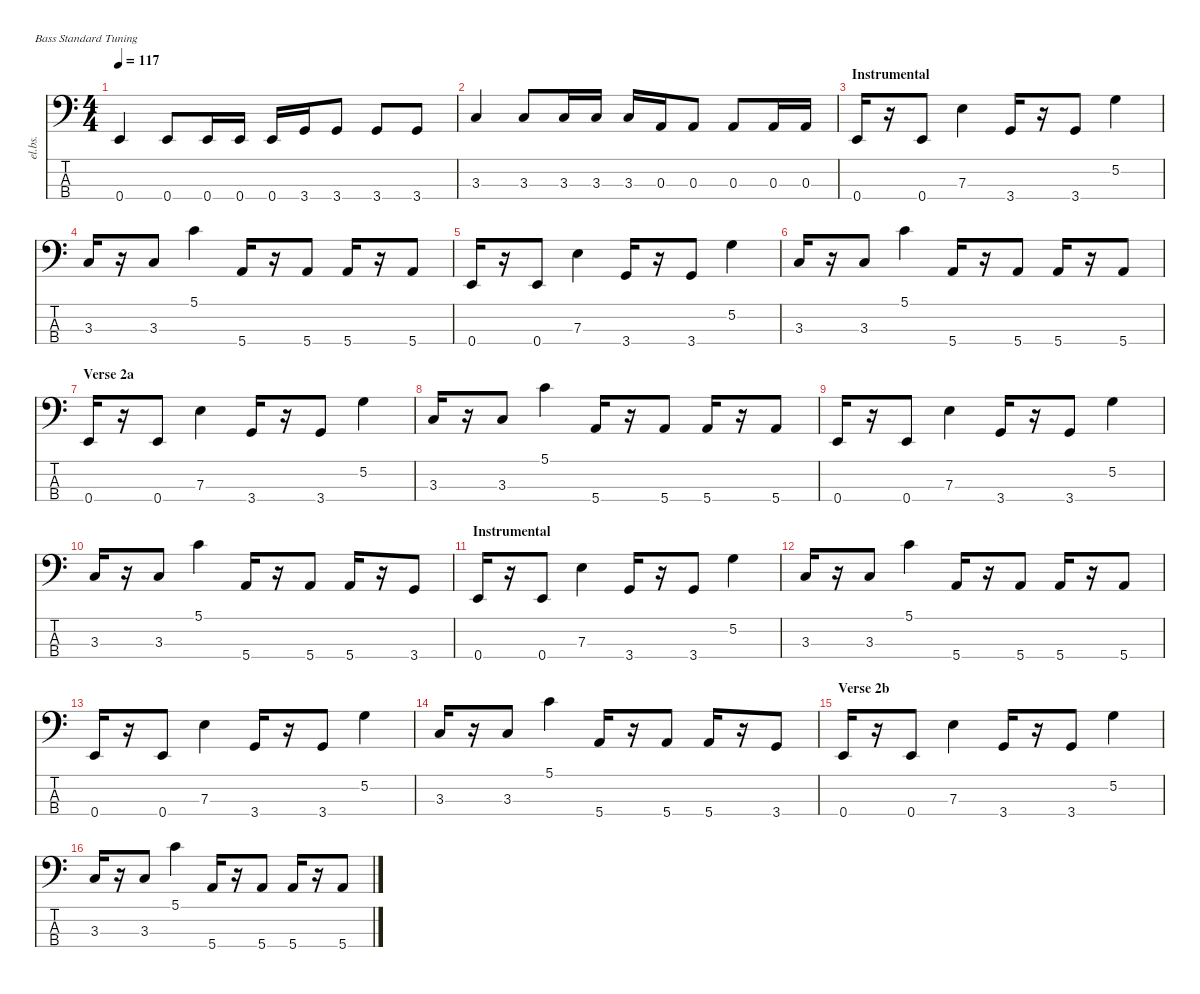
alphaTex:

\defaultSystemsLayout 4
\hideDynamics
\bracketExtendMode nobrackets
\otherSystemsTrackNameOrientation horizontal
\track ("Bass" "el.bs.") {instrument electricbasspick}
\staff {score tabs}
\tuning (G2 D2 A1 E1)
\ts (4 4)
\tempo 117
\clef f4
\ks c
0.4.4{dy mf} 0.4.8 0.4.16 0.4.16 0.4.16 3.4.16 3.4.8 3.4.8 3.4.8 |
3.3.4 3.3.8 3.3.16 3.3.16 3.3.16 0.3.16 0.3.8 0.3.8 0.3.16 0.3.16 |
\section ("" "Instrumental")
0.4.16 r.16 0.4.8 7.3.4 3.4.16 r.16 3.4.8 5.2.4 |
3.3.16 r.16 3.3.8 5.1.4 5.4.16 r.16 5.4.8 5.4.16 r.16 5.4.8 |
0.4.16 r.16 0.4.8 7.3.4 3.4.16 r.16 3.4.8 5.2.4 |
3.3.16 r.16 3.3.8 5.1.4 5.4.16 r.16 5.4.8 5.4.16 r.16 5.4.8 |
\section ("" "Verse 2a")
0.4.16 r.16 0.4.8 7.3.4 3.4.16 r.16 3.4.8 5.2.4 |
3.3.16 r.16 3.3.8 5.1.4 5.4.16 r.16 5.4.8 5.4.16 r.16 5.4.8 |
0.4.16 r.16 0.4.8 7.3.4 3.4.16 r.16 3.4.8 5.2.4 |
3.3.16 r.16 3.3.8 5.1.4 5.4.16 r.16 5.4.8 5.4.16 r.16 3.4.8 |
\section ("" "Instrumental")
0.4.16 r.16 0.4.8 7.3.4 3.4.16 r.16 3.4.8 5.2.4 |
3.3.16 r.16 3.3.8 5.1.4 5.4.16 r.16 5.4.8 5.4.16 r.16 5.4.8 |
0.4.16 r.16 0.4.8 7.3.4 3.4.16 r.16 3.4.8 5.2.4 |
3.3.16 r.16 3.3.8 5.1.4 5.4.16 r.16 5.4.8 5.4.16 r.16 3.4.8 |
\section ("" "Verse 2b")
0.4.16 r.16 0.4.8 7.3.4 3.4.16 r.16 3.4.8 5.2.4 |
3.3.16 r.16 3.3.8 5.1.4 5.4.16 r.16 5.4.8 5.4.16 r.16 5.4.8
